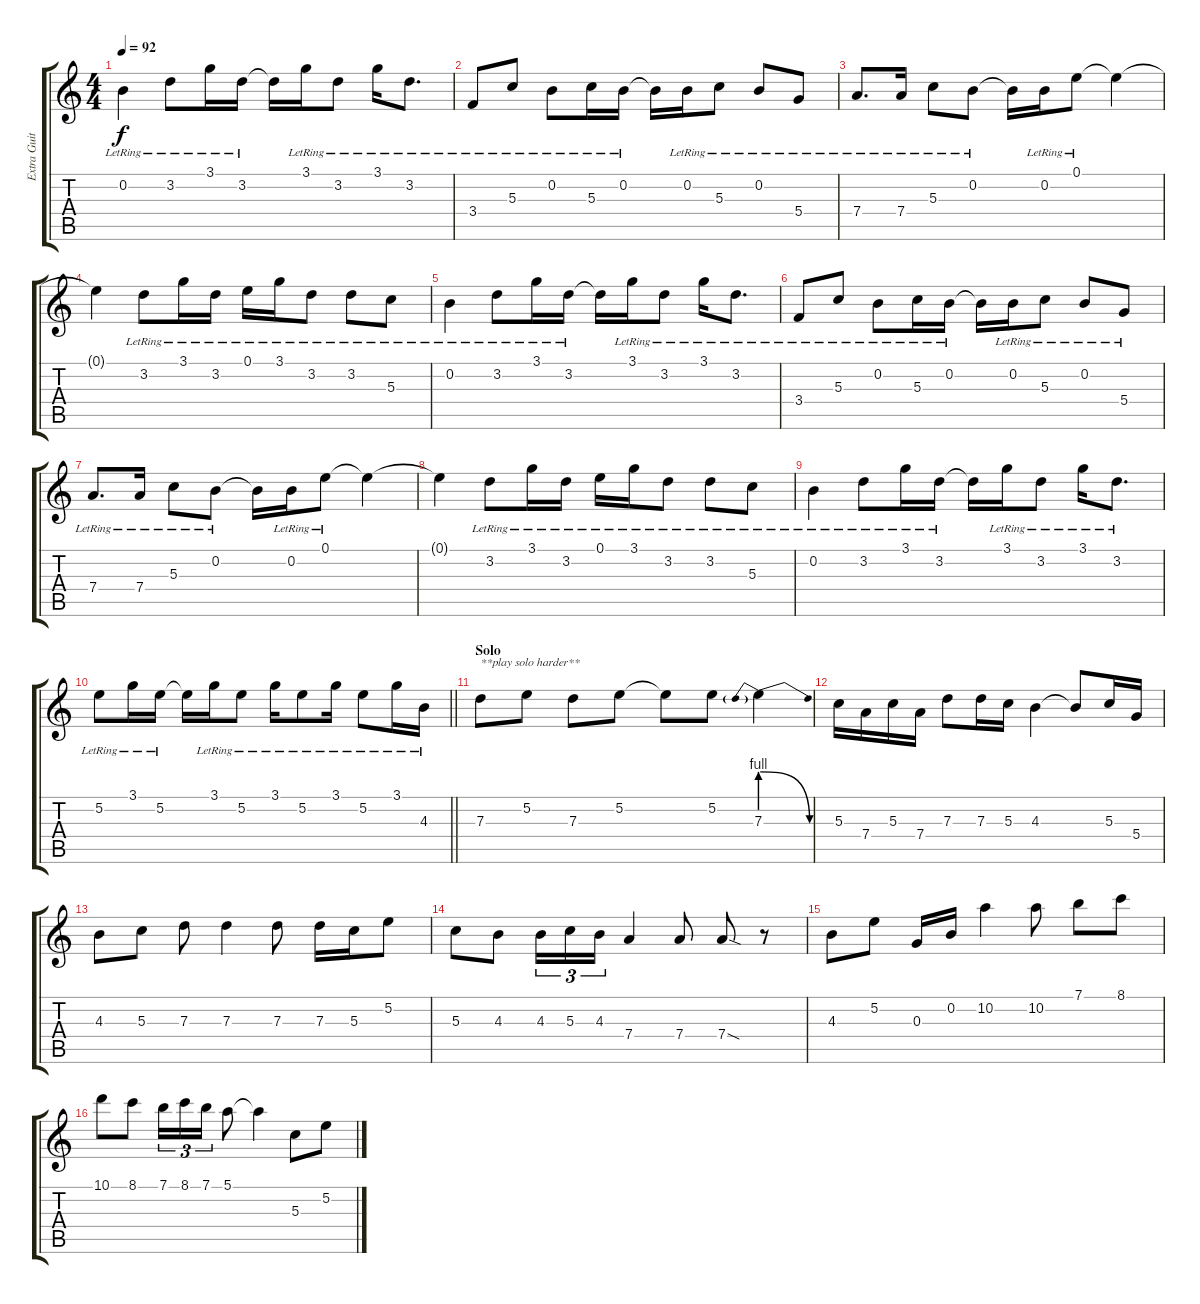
\track ("Extra Guitar" "Extra Guit") {instrument acousticguitarsteel}
\staff {score tabs}
\tuning (E4 B3 G3 D3 A2 E2) {hide}
\ts (4 4)
\tempo 92
\clef g2
\ks c
0.2{lr}.4{dy f} 3.2{lr}.8 3.1{lr}.16 3.2{lr}.16 3.2{t}.16 3.1{lr}.16 3.2{lr}.8 3.1{lr}.16 3.2{lr}.8{d} |
3.4{lr}.8 5.3{lr}.8 0.2{lr}.8 5.3{lr}.16 0.2{lr}.16 0.2{t}.16 0.2{lr}.16 5.3{lr}.8 0.2{lr}.8 5.4{lr}.8 |
7.4{lr}.8{d} 7.4{lr}.16 5.3{lr}.8 0.2{lr}.8 0.2{t}.16 0.2{lr}.16 0.1{lr}.8 0.1{t}.4 |
0.1{t}.4 3.2{lr}.8 3.1{lr}.16 3.2{lr}.16 0.1{lr}.16 3.1{lr}.16 3.2{lr}.8 3.2{lr}.8 5.3{lr}.8 |
0.2{lr}.4 3.2{lr}.8 3.1{lr}.16 3.2{lr}.16 3.2{t}.16 3.1{lr}.16 3.2{lr}.8 3.1{lr}.16 3.2{lr}.8{d} |
3.4{lr}.8 5.3{lr}.8 0.2{lr}.8 5.3{lr}.16 0.2{lr}.16 0.2{t}.16 0.2{lr}.16 5.3{lr}.8 0.2{lr}.8 5.4{lr}.8 |
7.4{lr}.8{d} 7.4{lr}.16 5.3{lr}.8 0.2{lr}.8 0.2{t}.16 0.2{lr}.16 0.1{lr}.8 0.1{t}.4 |
0.1{t}.4 3.2{lr}.8 3.1{lr}.16 3.2{lr}.16 0.1{lr}.16 3.1{lr}.16 3.2{lr}.8 3.2{lr}.8 5.3{lr}.8 |
0.2{lr}.4 3.2{lr}.8 3.1{lr}.16 3.2{lr}.16 3.2{t}.16 3.1{lr}.16 3.2{lr}.8 3.1{lr}.16 3.2{lr}.8{d} |
\barLineRight lightlight
5.2{lr}.8 3.1{lr}.16 5.2{lr}.16 5.2{t}.16 3.1{lr}.16 5.2{lr}.8 3.1{lr}.16 5.2{lr}.8 3.1{lr}.16 5.2{lr}.8 3.1{lr}.16 4.3{lr}.16 |
\section ("" "Solo")
7.3.8{txt "**play solo harder**"} 5.2.8 7.3.8 5.2.8 5.2{t}.8 5.2.8 7.3{be (prebendrelease 0 4 60 0)}.4 |
5.3.16 7.4.16 5.3.16 7.4.16 7.3.8 7.3.16 5.3.16 4.3.4 4.3{t}.8 5.3.16 5.4.16 |
4.3.8 5.3.8 7.3.8 7.3.4 7.3.8 7.3.16 5.3.16 5.2.8 |
5.3.8 4.3.8 4.3.16{tu (3 2)} 5.3.16{tu (3 2)} 4.3.16{tu (3 2)} 7.4.4 7.4.8 7.4{sod}.8 r.8 |
4.3.8 5.2.8 0.3.16 0.2.16 10.2.4 10.2.8 7.1.8 8.1.8 |
10.1.8 8.1.8 7.1.16{tu (3 2)} 8.1.16{tu (3 2)} 7.1.16{tu (3 2)} 5.1.8 5.1{t}.4 5.3.8 5.2.8
